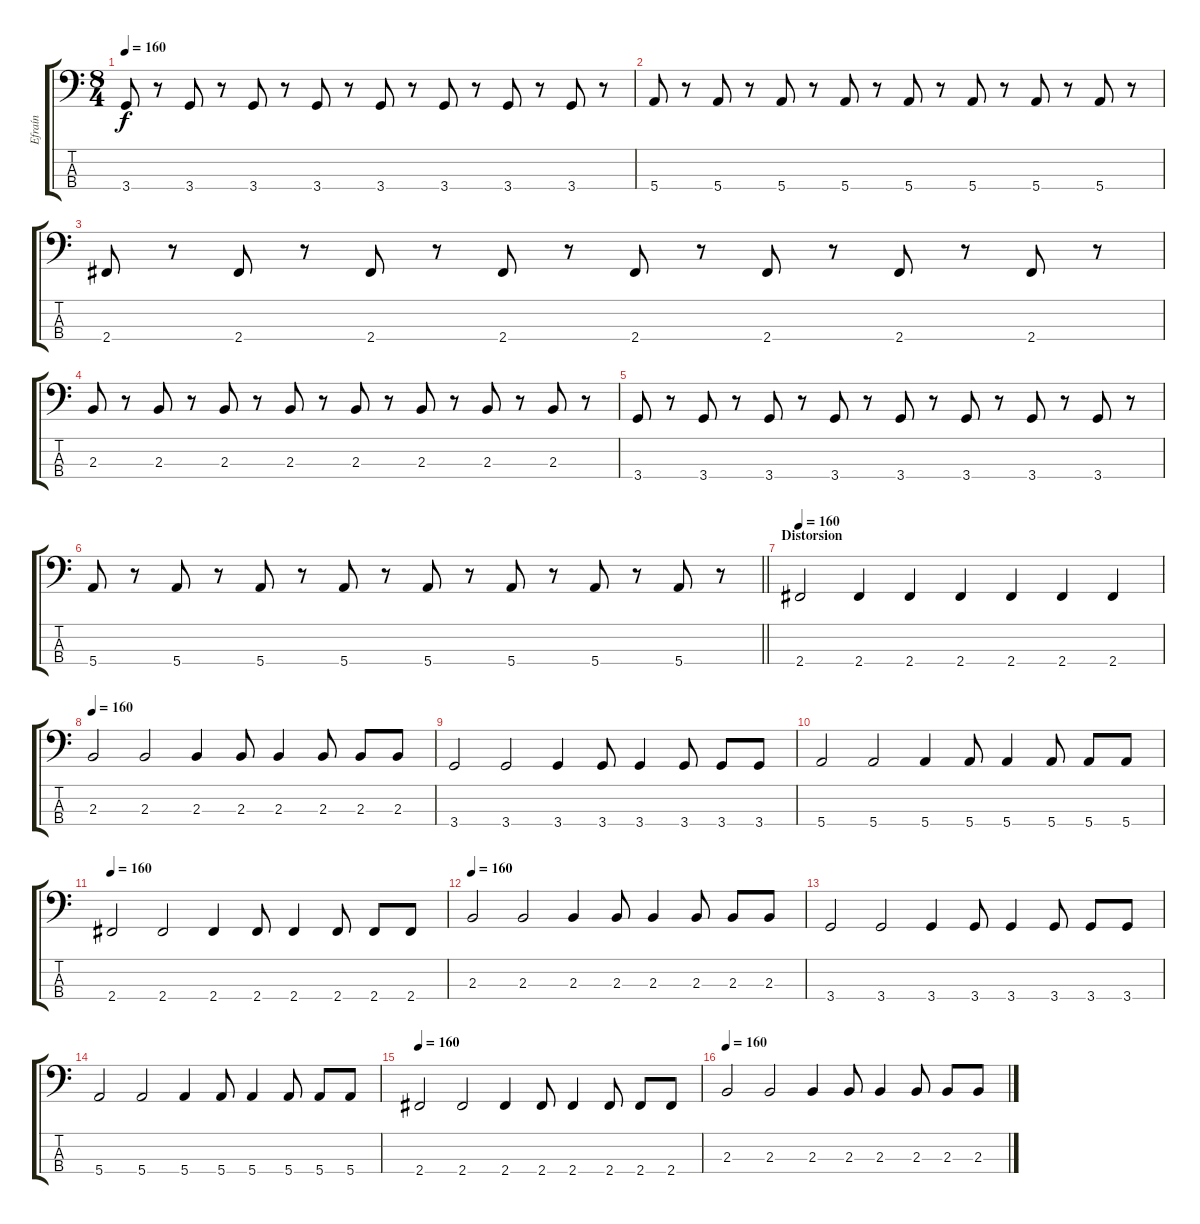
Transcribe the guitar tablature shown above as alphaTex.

\track ("Efraín" "Efraín") {instrument electricbasspick}
\staff {score tabs}
\tuning (G2 D2 A1 E1) {hide}
\ts (8 4)
\tempo 160
\clef f4
\ks c
3.4.8{dy f} r.8 3.4.8 r.8 3.4.8 r.8 3.4.8 r.8 3.4.8 r.8 3.4.8 r.8 3.4.8 r.8 3.4.8 r.8 |
5.4.8 r.8 5.4.8 r.8 5.4.8 r.8 5.4.8 r.8 5.4.8 r.8 5.4.8 r.8 5.4.8 r.8 5.4.8 r.8 |
2.4.8 r.8 2.4.8 r.8 2.4.8 r.8 2.4.8 r.8 2.4.8 r.8 2.4.8 r.8 2.4.8 r.8 2.4.8 r.8 |
2.3.8 r.8 2.3.8 r.8 2.3.8 r.8 2.3.8 r.8 2.3.8 r.8 2.3.8 r.8 2.3.8 r.8 2.3.8 r.8 |
3.4.8 r.8 3.4.8 r.8 3.4.8 r.8 3.4.8 r.8 3.4.8 r.8 3.4.8 r.8 3.4.8 r.8 3.4.8 r.8 |
\barLineRight lightlight
5.4.8 r.8 5.4.8 r.8 5.4.8 r.8 5.4.8 r.8 5.4.8 r.8 5.4.8 r.8 5.4.8 r.8 5.4.8 r.8 |
\section ("" "Distorsion")
\tempo 160
2.4.2 2.4.4 2.4.4 2.4.4 2.4.4 2.4.4 2.4.4 |
\tempo 160
2.3.2 2.3.2 2.3.4 2.3.8 2.3.4 2.3.8 2.3.8 2.3.8 |
3.4.2 3.4.2 3.4.4 3.4.8 3.4.4 3.4.8 3.4.8 3.4.8 |
5.4.2 5.4.2 5.4.4 5.4.8 5.4.4 5.4.8 5.4.8 5.4.8 |
\tempo 160
2.4.2 2.4.2 2.4.4 2.4.8 2.4.4 2.4.8 2.4.8 2.4.8 |
\tempo 160
2.3.2 2.3.2 2.3.4 2.3.8 2.3.4 2.3.8 2.3.8 2.3.8 |
3.4.2 3.4.2 3.4.4 3.4.8 3.4.4 3.4.8 3.4.8 3.4.8 |
5.4.2 5.4.2 5.4.4 5.4.8 5.4.4 5.4.8 5.4.8 5.4.8 |
\tempo 160
2.4.2 2.4.2 2.4.4 2.4.8 2.4.4 2.4.8 2.4.8 2.4.8 |
\tempo 160
2.3.2 2.3.2 2.3.4 2.3.8 2.3.4 2.3.8 2.3.8 2.3.8
